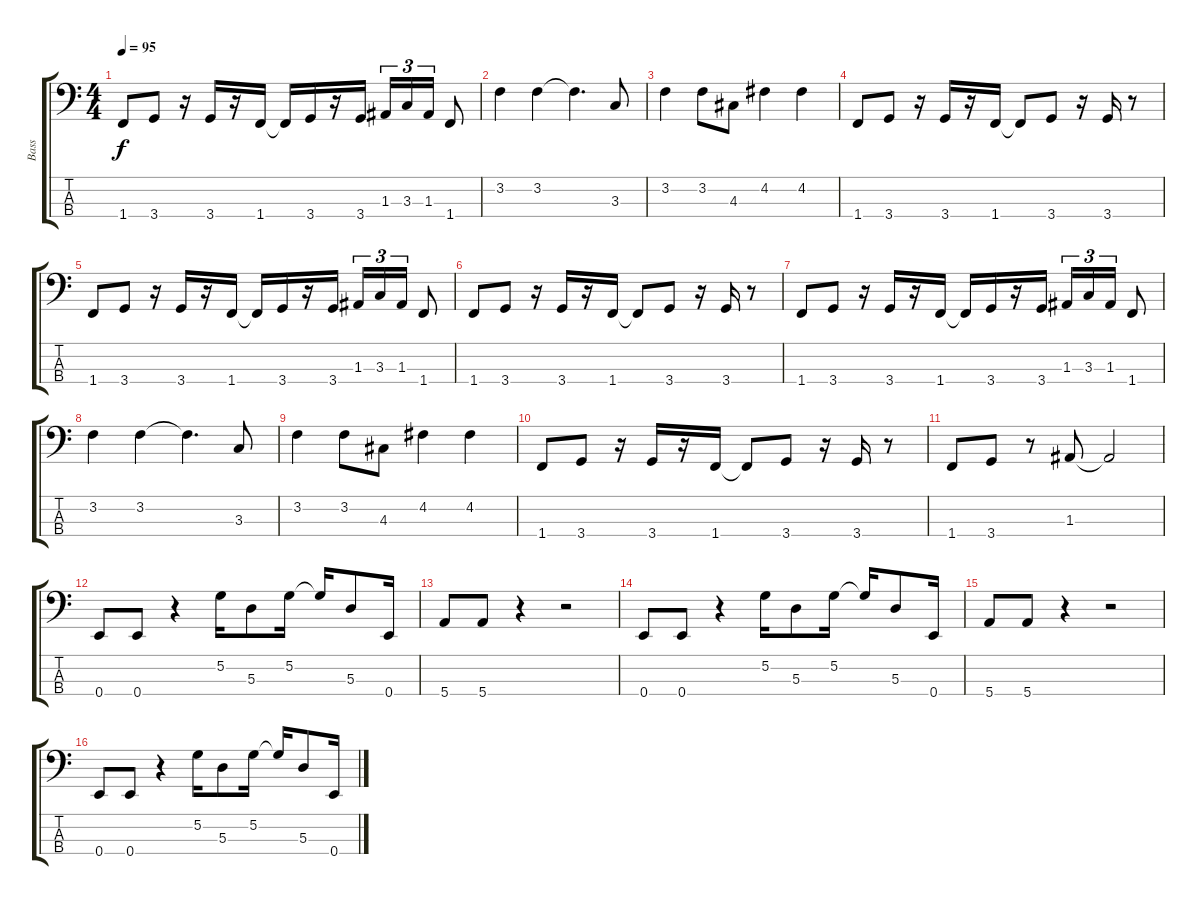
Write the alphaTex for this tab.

\track ("Bass" "Bass") {instrument electricbassfinger}
\staff {score tabs}
\tuning (G2 D2 A1 E1) {hide}
\ts (4 4)
\tempo 95
\clef f4
\ks c
1.4.8{dy f} 3.4.8 r.16 3.4.16 r.16 1.4.16 1.4{t}.16 3.4.16 r.16 3.4.16 1.3.16{tu (3 2)} 3.3.16{tu (3 2)} 1.3.16{tu (3 2)} 1.4.8 |
3.2.4 3.2.4 3.2{t}.4{d} 3.3.8 |
3.2.4 3.2.8 4.3.8 4.2.4 4.2.4 |
1.4.8 3.4.8 r.16 3.4.16 r.16 1.4.16 1.4{t}.8 3.4.8 r.16 3.4.16 r.8 |
1.4.8 3.4.8 r.16 3.4.16 r.16 1.4.16 1.4{t}.16 3.4.16 r.16 3.4.16 1.3.16{tu (3 2)} 3.3.16{tu (3 2)} 1.3.16{tu (3 2)} 1.4.8 |
1.4.8 3.4.8 r.16 3.4.16 r.16 1.4.16 1.4{t}.8 3.4.8 r.16 3.4.16 r.8 |
1.4.8 3.4.8 r.16 3.4.16 r.16 1.4.16 1.4{t}.16 3.4.16 r.16 3.4.16 1.3.16{tu (3 2)} 3.3.16{tu (3 2)} 1.3.16{tu (3 2)} 1.4.8 |
3.2.4 3.2.4 3.2{t}.4{d} 3.3.8 |
3.2.4 3.2.8 4.3.8 4.2.4 4.2.4 |
1.4.8 3.4.8 r.16 3.4.16 r.16 1.4.16 1.4{t}.8 3.4.8 r.16 3.4.16 r.8 |
1.4.8 3.4.8 r.8 1.3.8 1.3{t}.2 |
0.4.8 0.4.8 r.4 5.2.16 5.3.8 5.2.16 5.2{t}.16 5.3.8 0.4.16 |
5.4.8 5.4.8 r.4 r.2 |
0.4.8 0.4.8 r.4 5.2.16 5.3.8 5.2.16 5.2{t}.16 5.3.8 0.4.16 |
5.4.8 5.4.8 r.4 r.2 |
0.4.8 0.4.8 r.4 5.2.16 5.3.8 5.2.16 5.2{t}.16 5.3.8 0.4.16
